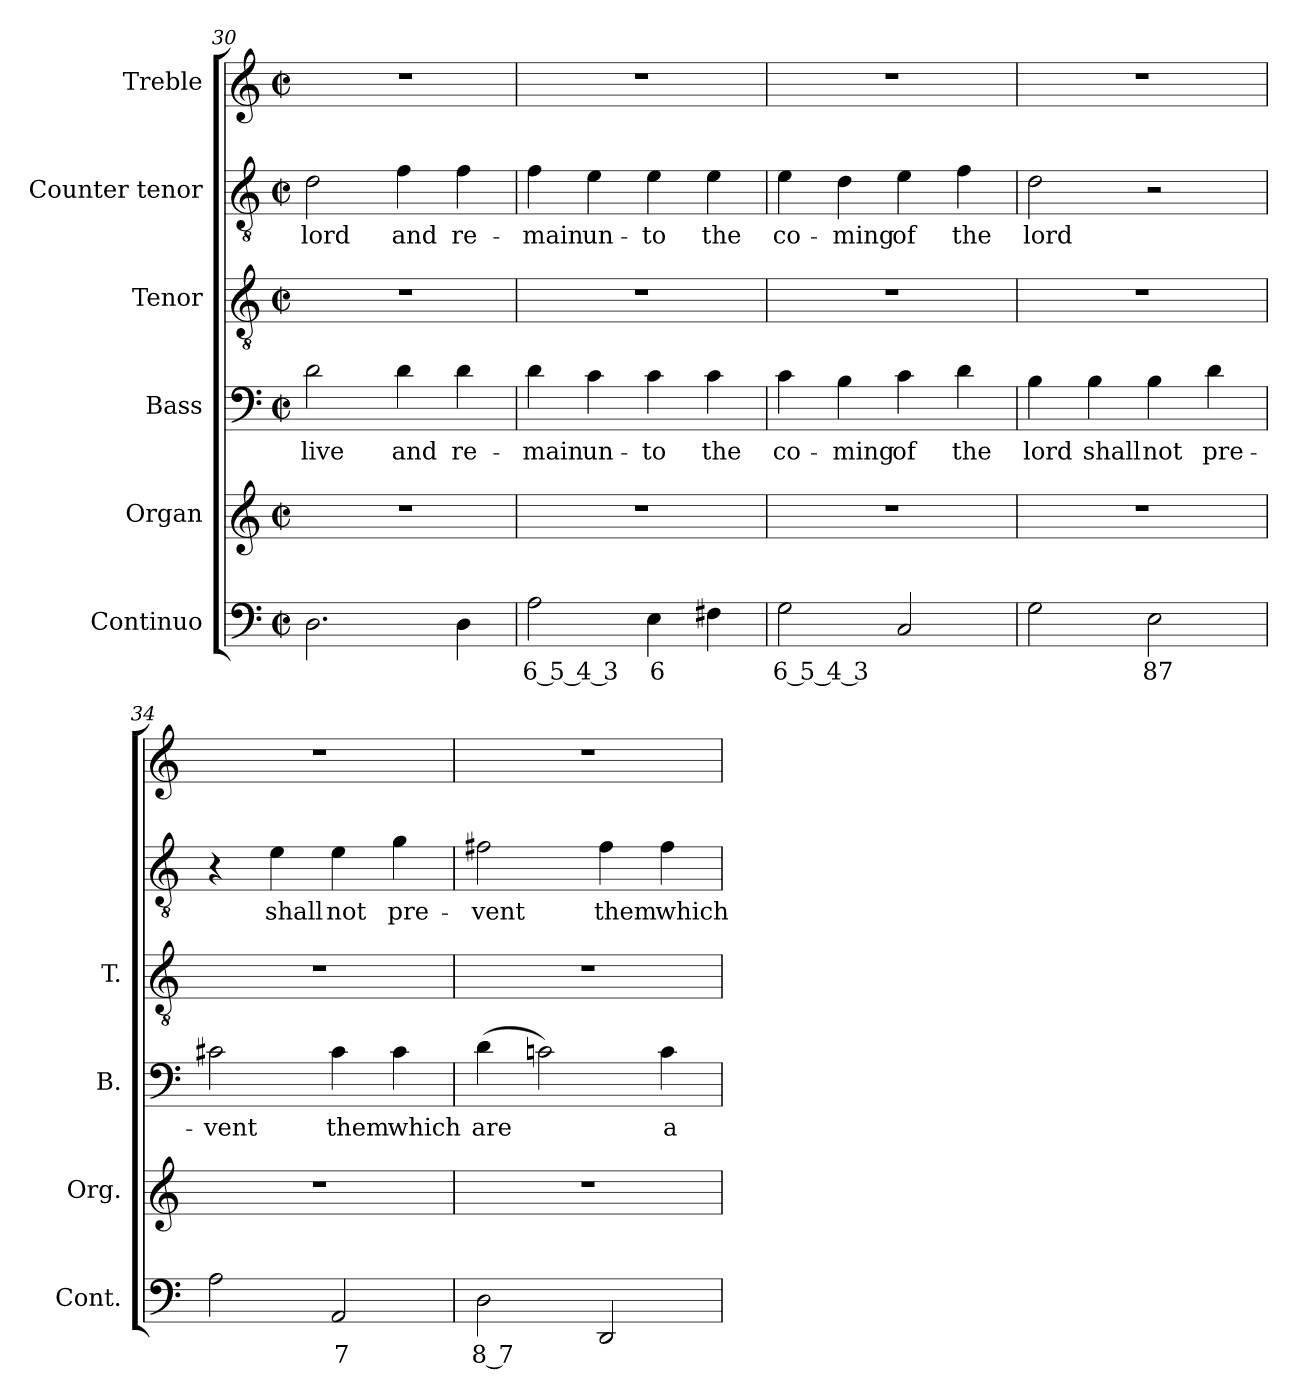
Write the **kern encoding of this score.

**kern	**text	**kern	**kern	**text	**kern	**kern	**text	**kern
*part6	*part6	*part5	*part4	*part4	*part3	*part2	*part2	*part1
*staff6	*staff6	*staff5	*staff4	*staff4	*staff3	*staff2	*staff2	*staff1
*I"Continuo	*	*I"Organ	*I"Bass	*	*I"Tenor	*I"Counter tenor	*	*I"Treble
*I'Cont.	*	*I'Org.	*I'B.	*	*I'T.	*	*	*
*clefF4	*	*clefG2	*clefF4	*	*clefGv2	*clefGv2	*	*clefG2
*	*	*	*	*	*ITrd7c12	*ITrd7c12	*	*
*k[]	*	*k[]	*k[]	*	*k[]	*k[]	*	*k[]
*C:	*	*C:	*C:	*	*C:	*C:	*	*C:
*M2/2	*	*M2/2	*M2/2	*	*M2/2	*M2/2	*	*M2/2
*met(c|)	*	*met(c|)	*met(c|)	*	*met(c|)	*met(c|)	*	*met(c|)
=30	=30	=30	=30	=30	=30	=30	=30	=30
!	!	!	!	!LO:LY:b:color=#000000	!	!	!	!
!	!	!	!	!	!	!	!LO:LY:b:color=#000000	!
2.Di\	.	1r	2di\	-live	1r	2Di\	lord	1r
!	!	!	!	!LO:LY:b:color=#000000	!	!	!	!
!	!	!	!	!	!	!	!LO:LY:b:color=#000000	!
.	.	.	4di\	and	.	4Fi\	and	.
!	!	!	!	!LO:LY:b:color=#000000	!	!	!	!
!	!	!	!	!	!	!	!LO:LY:b:color=#000000	!
4Di\	.	.	4di\	re-	.	4Fi\	re-	.
=31	=31	=31	=31	=31	=31	=31	=31	=31
!	!LO:LY:b:color=#000000	!	!	!	!	!	!	!
!	!	!	!	!LO:LY:b:color=#000000	!	!	!	!
!	!	!	!	!	!	!	!LO:LY:b:color=#000000	!
2Ai\	6 5 4 3	1r	4di\	-main	1r	4Fi\	-main	1r
!	!	!	!	!LO:LY:b:color=#000000	!	!	!	!
!	!	!	!	!	!	!	!LO:LY:b:color=#000000	!
.	.	.	4ci\	un-	.	4Ei\	un-	.
!	!LO:LY:b:color=#000000	!	!	!	!	!	!	!
!	!	!	!	!LO:LY:b:color=#000000	!	!	!	!
!	!	!	!	!	!	!	!LO:LY:b:color=#000000	!
4Ei\	6	.	4ci\	-to	.	4Ei\	-to	.
!	!	!	!	!LO:LY:b:color=#000000	!	!	!	!
!	!	!	!	!	!	!	!LO:LY:b:color=#000000	!
4F#Xi\	.	.	4ci\	the	.	4Ei\	the	.
=32	=32	=32	=32	=32	=32	=32	=32	=32
!	!LO:LY:b:color=#000000	!	!	!	!	!	!	!
!	!	!	!	!LO:LY:b:color=#000000	!	!	!	!
!	!	!	!	!	!	!	!LO:LY:b:color=#000000	!
2Gi\	6 5 4 3	1r	4ci\	co-	1r	4Ei\	co-	1r
!	!	!	!	!LO:LY:b:color=#000000	!	!	!	!
!	!	!	!	!	!	!	!LO:LY:b:color=#000000	!
.	.	.	4Bi\	-ming	.	4Di\	-ming	.
!	!	!	!	!LO:LY:b:color=#000000	!	!	!	!
!	!	!	!	!	!	!	!LO:LY:b:color=#000000	!
2Ci/	.	.	4ci\	of	.	4Ei\	of	.
!	!	!	!	!LO:LY:b:color=#000000	!	!	!	!
!	!	!	!	!	!	!	!LO:LY:b:color=#000000	!
.	.	.	4di\	the	.	4Fi\	the	.
=33	=33	=33	=33	=33	=33	=33	=33	=33
!	!	!	!	!LO:LY:b:color=#000000	!	!	!	!
!	!	!	!	!	!	!	!LO:LY:b:color=#000000	!
2Gi\	.	1r	4Bi\	lord	1r	2Di\	lord	1r
!	!	!	!	!LO:LY:b:color=#000000	!	!	!	!
.	.	.	4Bi\	shall	.	.	.	.
!	!LO:LY:b:color=#000000	!	!	!	!	!	!	!
!	!	!	!	!LO:LY:b:color=#000000	!	!	!	!
2Ei\	87	.	4Bi\	not	.	2r	.	.
!	!	!	!	!LO:LY:b:color=#000000	!	!	!	!
.	.	.	4di\	pre-	.	.	.	.
=34	=34	=34	=34	=34	=34	=34	=34	=34
!	!	!	!	!LO:LY:b:color=#000000	!	!	!	!
2Ai\	.	1r	2c#Xi\	-vent	1r	4r	.	1r
!	!	!	!	!	!	!	!LO:LY:b:color=#000000	!
.	.	.	.	.	.	4Ei\	shall	.
!	!LO:LY:b:color=#000000	!	!	!	!	!	!	!
!	!	!	!	!LO:LY:b:color=#000000	!	!	!	!
!	!	!	!	!	!	!	!LO:LY:b:color=#000000	!
2AAi/	7	.	4c#i\	them	.	4Ei\	not	.
!	!	!	!	!LO:LY:b:color=#000000	!	!	!	!
!	!	!	!	!	!	!	!LO:LY:b:color=#000000	!
.	.	.	4c#i\	which	.	4Gi\	pre-	.
=35	=35	=35	=35	=35	=35	=35	=35	=35
!	!LO:LY:b:color=#000000	!	!	!	!	!	!	!
!	!	!	!	!LO:LY:b:color=#000000	!	!	!	!
!	!	!	!	!	!	!	!LO:LY:b:color=#000000	!
2Di\	8 7	1r	(4di\	are	1r	2F#Xi\	-vent	1r
.	.	.	2cni\)	.	.	.	.	.
!	!	!	!	!	!	!	!LO:LY:b:color=#000000	!
2DDi/	.	.	.	.	.	4F#i\	them	.
!	!	!	!	!LO:LY:b:color=#000000	!	!	!	!
!	!	!	!	!	!	!	!LO:LY:b:color=#000000	!
.	.	.	4ci\	a-	.	4F#i\	which	.
=	=	=	=	=	=	=	=	=
*-	*-	*-	*-	*-	*-	*-	*-	*-
